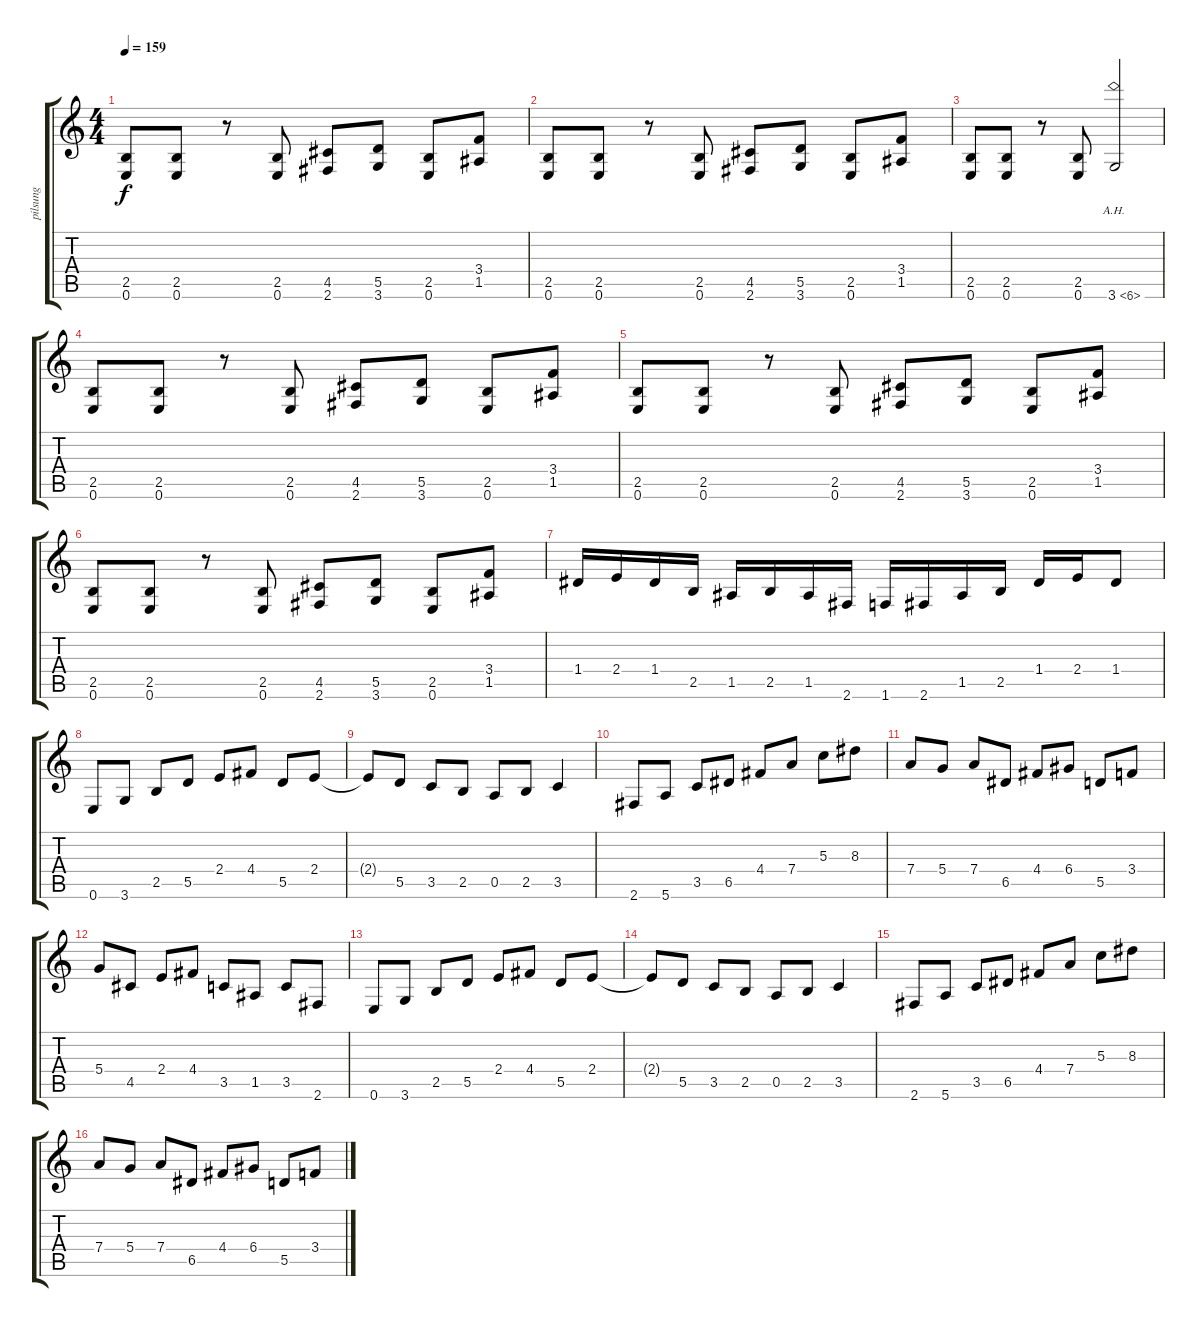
\track ("pilsung" "pilsung") {instrument distortionguitar}
\staff {score tabs}
\tuning (E4 B3 G3 D3 A2 E2) {hide}
\ts (4 4)
\tempo 159
\clef g2
\ks c
(2.5 0.6).8{dy f} (2.5 0.6).8 r.8 (2.5 0.6).8 (4.5 2.6).8 (5.5 3.6).8 (2.5 0.6).8 (3.4 1.5).8 |
(2.5 0.6).8 (2.5 0.6).8 r.8 (2.5 0.6).8 (4.5 2.6).8 (5.5 3.6).8 (2.5 0.6).8 (3.4 1.5).8 |
(2.5 0.6).8 (2.5 0.6).8 r.8 (2.5 0.6).8 3.6{ah 3}.2 |
(2.5 0.6).8 (2.5 0.6).8 r.8 (2.5 0.6).8 (4.5 2.6).8 (5.5 3.6).8 (2.5 0.6).8 (3.4 1.5).8 |
(2.5 0.6).8 (2.5 0.6).8 r.8 (2.5 0.6).8 (4.5 2.6).8 (5.5 3.6).8 (2.5 0.6).8 (3.4 1.5).8 |
(2.5 0.6).8 (2.5 0.6).8 r.8 (2.5 0.6).8 (4.5 2.6).8 (5.5 3.6).8 (2.5 0.6).8 (3.4 1.5).8 |
1.4.16 2.4.16 1.4.16 2.5.16 1.5.16 2.5.16 1.5.16 2.6.16 1.6.16 2.6.16 1.5.16 2.5.16 1.4.16 2.4.16 1.4.8 |
0.6.8 3.6.8 2.5.8 5.5.8 2.4.8 4.4.8 5.5.8 2.4.8 |
2.4{t}.8 5.5.8 3.5.8 2.5.8 0.5.8 2.5.8 3.5.4 |
2.6.8 5.6.8 3.5.8 6.5.8 4.4.8 7.4.8 5.3.8 8.3.8 |
7.4.8 5.4.8 7.4.8 6.5.8 4.4.8 6.4.8 5.5.8 3.4.8 |
5.4.8 4.5.8 2.4.8 4.4.8 3.5.8 1.5.8 3.5.8 2.6.8 |
0.6.8 3.6.8 2.5.8 5.5.8 2.4.8 4.4.8 5.5.8 2.4.8 |
2.4{t}.8 5.5.8 3.5.8 2.5.8 0.5.8 2.5.8 3.5.4 |
2.6.8 5.6.8 3.5.8 6.5.8 4.4.8 7.4.8 5.3.8 8.3.8 |
7.4.8 5.4.8 7.4.8 6.5.8 4.4.8 6.4.8 5.5.8 3.4.8
